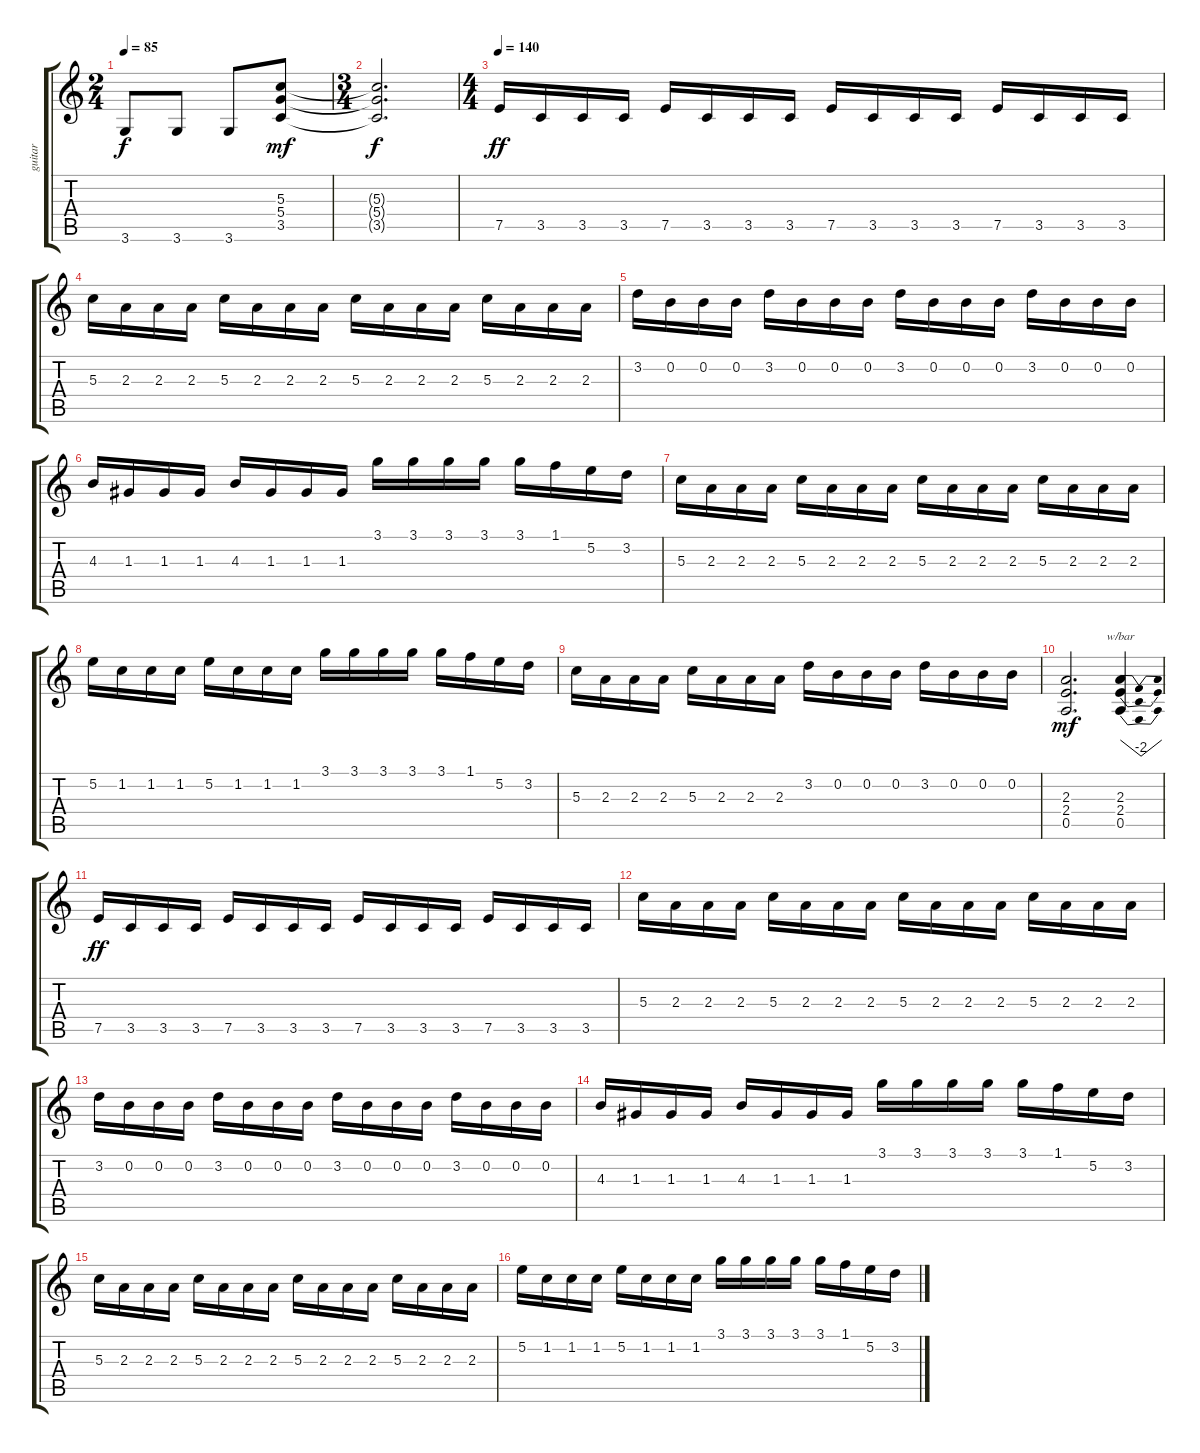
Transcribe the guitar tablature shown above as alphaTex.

\track ("guitar" "guitar") {instrument overdrivenguitar}
\staff {score tabs}
\tuning (E4 B3 G3 D3 A2 E2) {hide}
\ts (2 4)
\tempo 85
\clef g2
\ks c
3.6.8{dy f} 3.6.8 3.6.8 (5.3 5.4 3.5).8{dy mf} |
\ts (3 4)
(5.3{t} 5.4{t} 3.5{t}).2{d dy f} |
\ts (4 4)
\tempo 140
7.5.16{dy ff} 3.5.16 3.5.16 3.5.16 7.5.16 3.5.16 3.5.16 3.5.16 7.5.16 3.5.16 3.5.16 3.5.16 7.5.16 3.5.16 3.5.16 3.5.16 |
5.3.16 2.3.16 2.3.16 2.3.16 5.3.16 2.3.16 2.3.16 2.3.16 5.3.16 2.3.16 2.3.16 2.3.16 5.3.16 2.3.16 2.3.16 2.3.16 |
3.2.16 0.2.16 0.2.16 0.2.16 3.2.16 0.2.16 0.2.16 0.2.16 3.2.16 0.2.16 0.2.16 0.2.16 3.2.16 0.2.16 0.2.16 0.2.16 |
4.3.16 1.3.16 1.3.16 1.3.16 4.3.16 1.3.16 1.3.16 1.3.16 3.1.16 3.1.16 3.1.16 3.1.16 3.1.16 1.1.16 5.2.16 3.2.16 |
5.3.16 2.3.16 2.3.16 2.3.16 5.3.16 2.3.16 2.3.16 2.3.16 5.3.16 2.3.16 2.3.16 2.3.16 5.3.16 2.3.16 2.3.16 2.3.16 |
5.2.16 1.2.16 1.2.16 1.2.16 5.2.16 1.2.16 1.2.16 1.2.16 3.1.16 3.1.16 3.1.16 3.1.16 3.1.16 1.1.16 5.2.16 3.2.16 |
5.3.16 2.3.16 2.3.16 2.3.16 5.3.16 2.3.16 2.3.16 2.3.16 3.2.16 0.2.16 0.2.16 0.2.16 3.2.16 0.2.16 0.2.16 0.2.16 |
(2.3 2.4 0.5).2{d dy mf} (2.3 2.4 0.5).4{tbe (dip default 0 0 30 -8 60 0)} |
7.5.16{dy ff} 3.5.16 3.5.16 3.5.16 7.5.16 3.5.16 3.5.16 3.5.16 7.5.16 3.5.16 3.5.16 3.5.16 7.5.16 3.5.16 3.5.16 3.5.16 |
5.3.16 2.3.16 2.3.16 2.3.16 5.3.16 2.3.16 2.3.16 2.3.16 5.3.16 2.3.16 2.3.16 2.3.16 5.3.16 2.3.16 2.3.16 2.3.16 |
3.2.16 0.2.16 0.2.16 0.2.16 3.2.16 0.2.16 0.2.16 0.2.16 3.2.16 0.2.16 0.2.16 0.2.16 3.2.16 0.2.16 0.2.16 0.2.16 |
4.3.16 1.3.16 1.3.16 1.3.16 4.3.16 1.3.16 1.3.16 1.3.16 3.1.16 3.1.16 3.1.16 3.1.16 3.1.16 1.1.16 5.2.16 3.2.16 |
5.3.16 2.3.16 2.3.16 2.3.16 5.3.16 2.3.16 2.3.16 2.3.16 5.3.16 2.3.16 2.3.16 2.3.16 5.3.16 2.3.16 2.3.16 2.3.16 |
5.2.16 1.2.16 1.2.16 1.2.16 5.2.16 1.2.16 1.2.16 1.2.16 3.1.16 3.1.16 3.1.16 3.1.16 3.1.16 1.1.16 5.2.16 3.2.16
